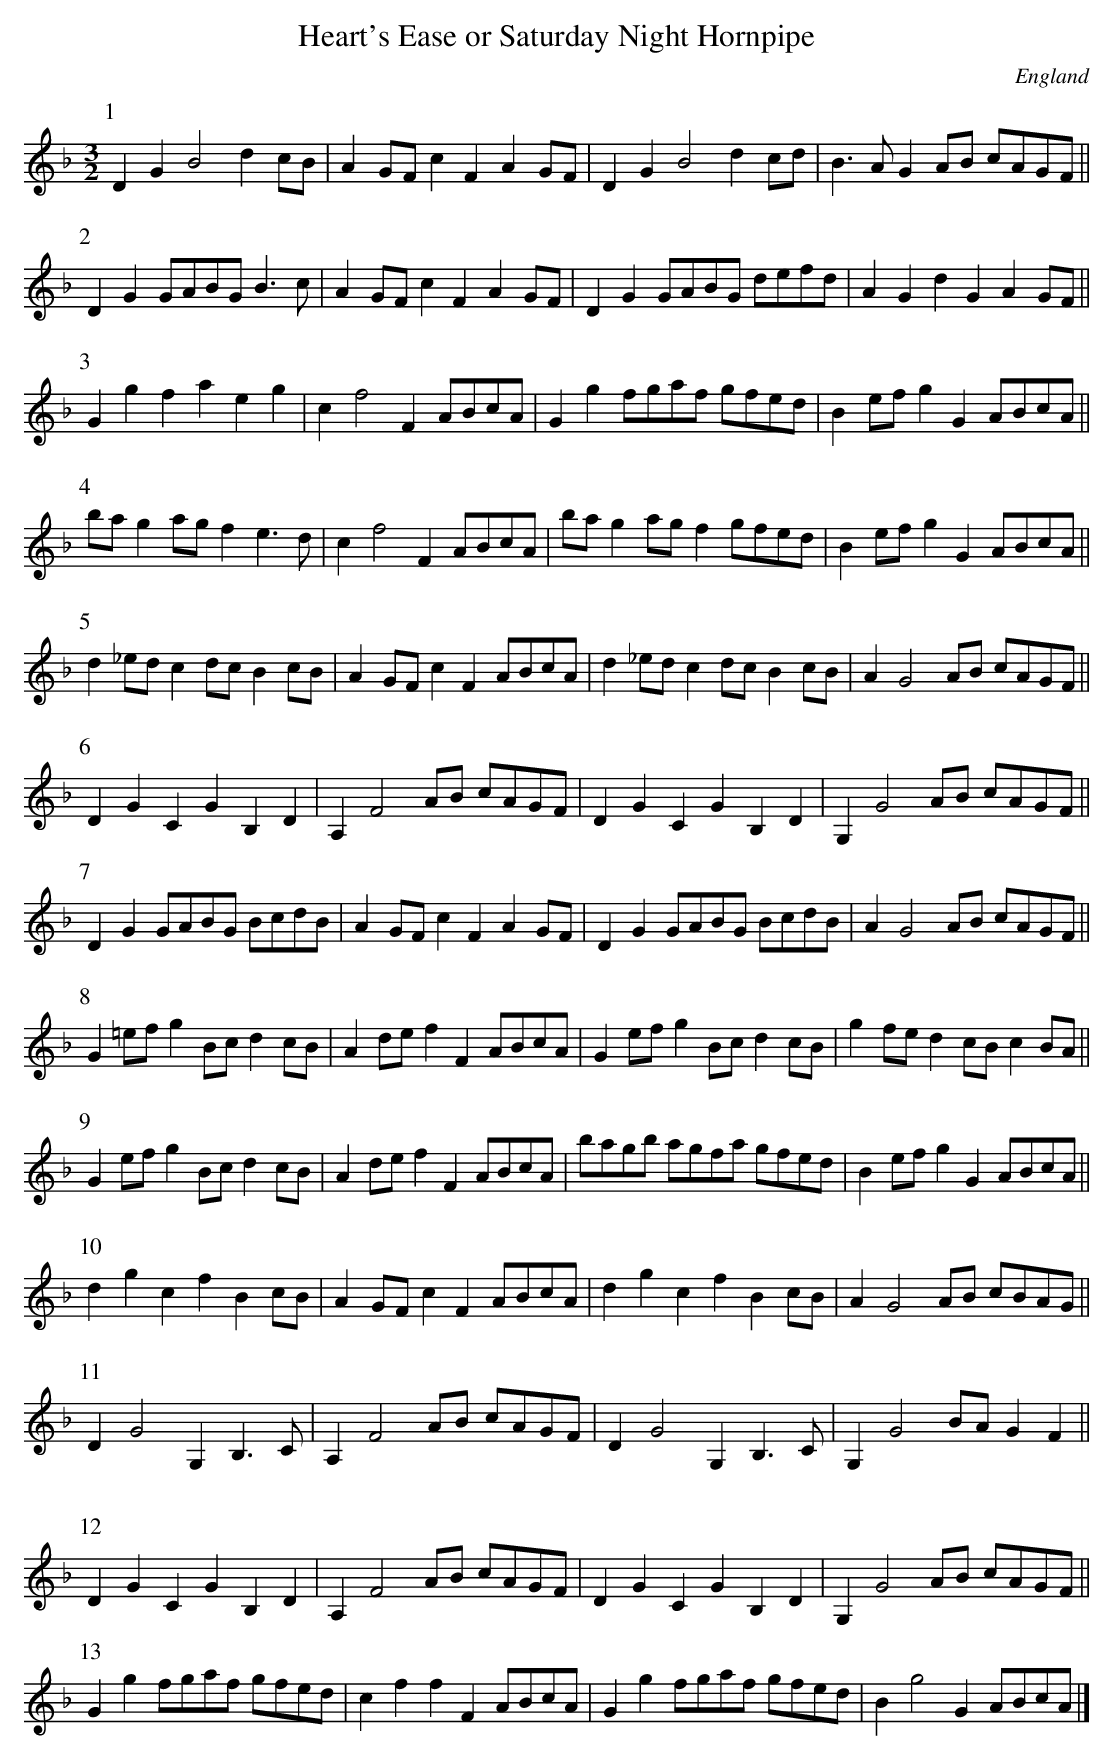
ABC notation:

X:1
T:Heart's Ease or Saturday Night Hornpipe
L:1/8
M:3/2
O:England
K:F
P:1
D2 G2 B4 d2 cB | A2 GF c2 F2 A2 GF |\
D2 G2 B4 d2 cd | B3 A  G2 AB cAGF ||
P:2
D2 G2 GABG B3 c | A2 GF c2 F2 A2 GF |\
D2 G2 GABG defd | A2 G2 d2 G2 A2 GF ||
P:3
G2 g2 f2 a2 e2 g2 | c2 f4    F2 ABcA |\
G2 g2 fgaf  gfed  | B2 ef g2 G2 ABcA||
P:4
ba g2 ag f2 e3 d | c2 f4    F2 ABcA |\
ba g2 ag f2 gfed | B2 ef g2 G2 ABcA ||
P:5
d2 _ed c2 dc B2 cB | A2 GF c2 F2 ABcA |\
d2 _ed c2 dc B2 cB | A2 G4    AB cAGF ||
P:6
D2 G2 C2 G2 B,2 D2 | A,2 F4 AB cAGF |\
D2 G2 C2 G2 B,2 D2 | G,2 G4 AB cAGF ||
P:7
D2 G2 GABG BcdB | A2 GF c2 F2 A2 GF |\
D2 G2 GABG BcdB | A2 G4    AB cAGF||
P:8
G2 =ef g2 Bc d2 cB | A2 de f2 F2 ABcA |\
G2  ef g2 Bc d2 cB | g2 fe d2 cB c2 BA||
P:9
G2 ef g2 Bc d2 cB | A2 de f2 F2 ABcA |\
bagb  agfa  gfed  | B2 ef g2 G2 ABcA ||
P:10
d2 g2 c2 f2 B2 cB | A2 GF c2 F2 ABcA|\
d2 g2 c2 f2 B2 cB | A2 G4    AB cBAG||
P:11
D2 G4 G,2 B,3 C | A,2 F4 AB cAGF |\
D2 G4 G,2 B,3 C | G,2 G4 BA G2 F2 ||
P:12
D2 G2 C2 G2 B,2 D2 | A,2 F4 AB cAGF |\
D2 G2 C2 G2 B,2 D2 | G,2 G4 AB cAGF ||
P:13
G2 g2 fgaf gfed | c2 f2 f2 F2 ABcA |\
G2 g2 fgaf gfed | B2 g4    G2 ABcA|]
